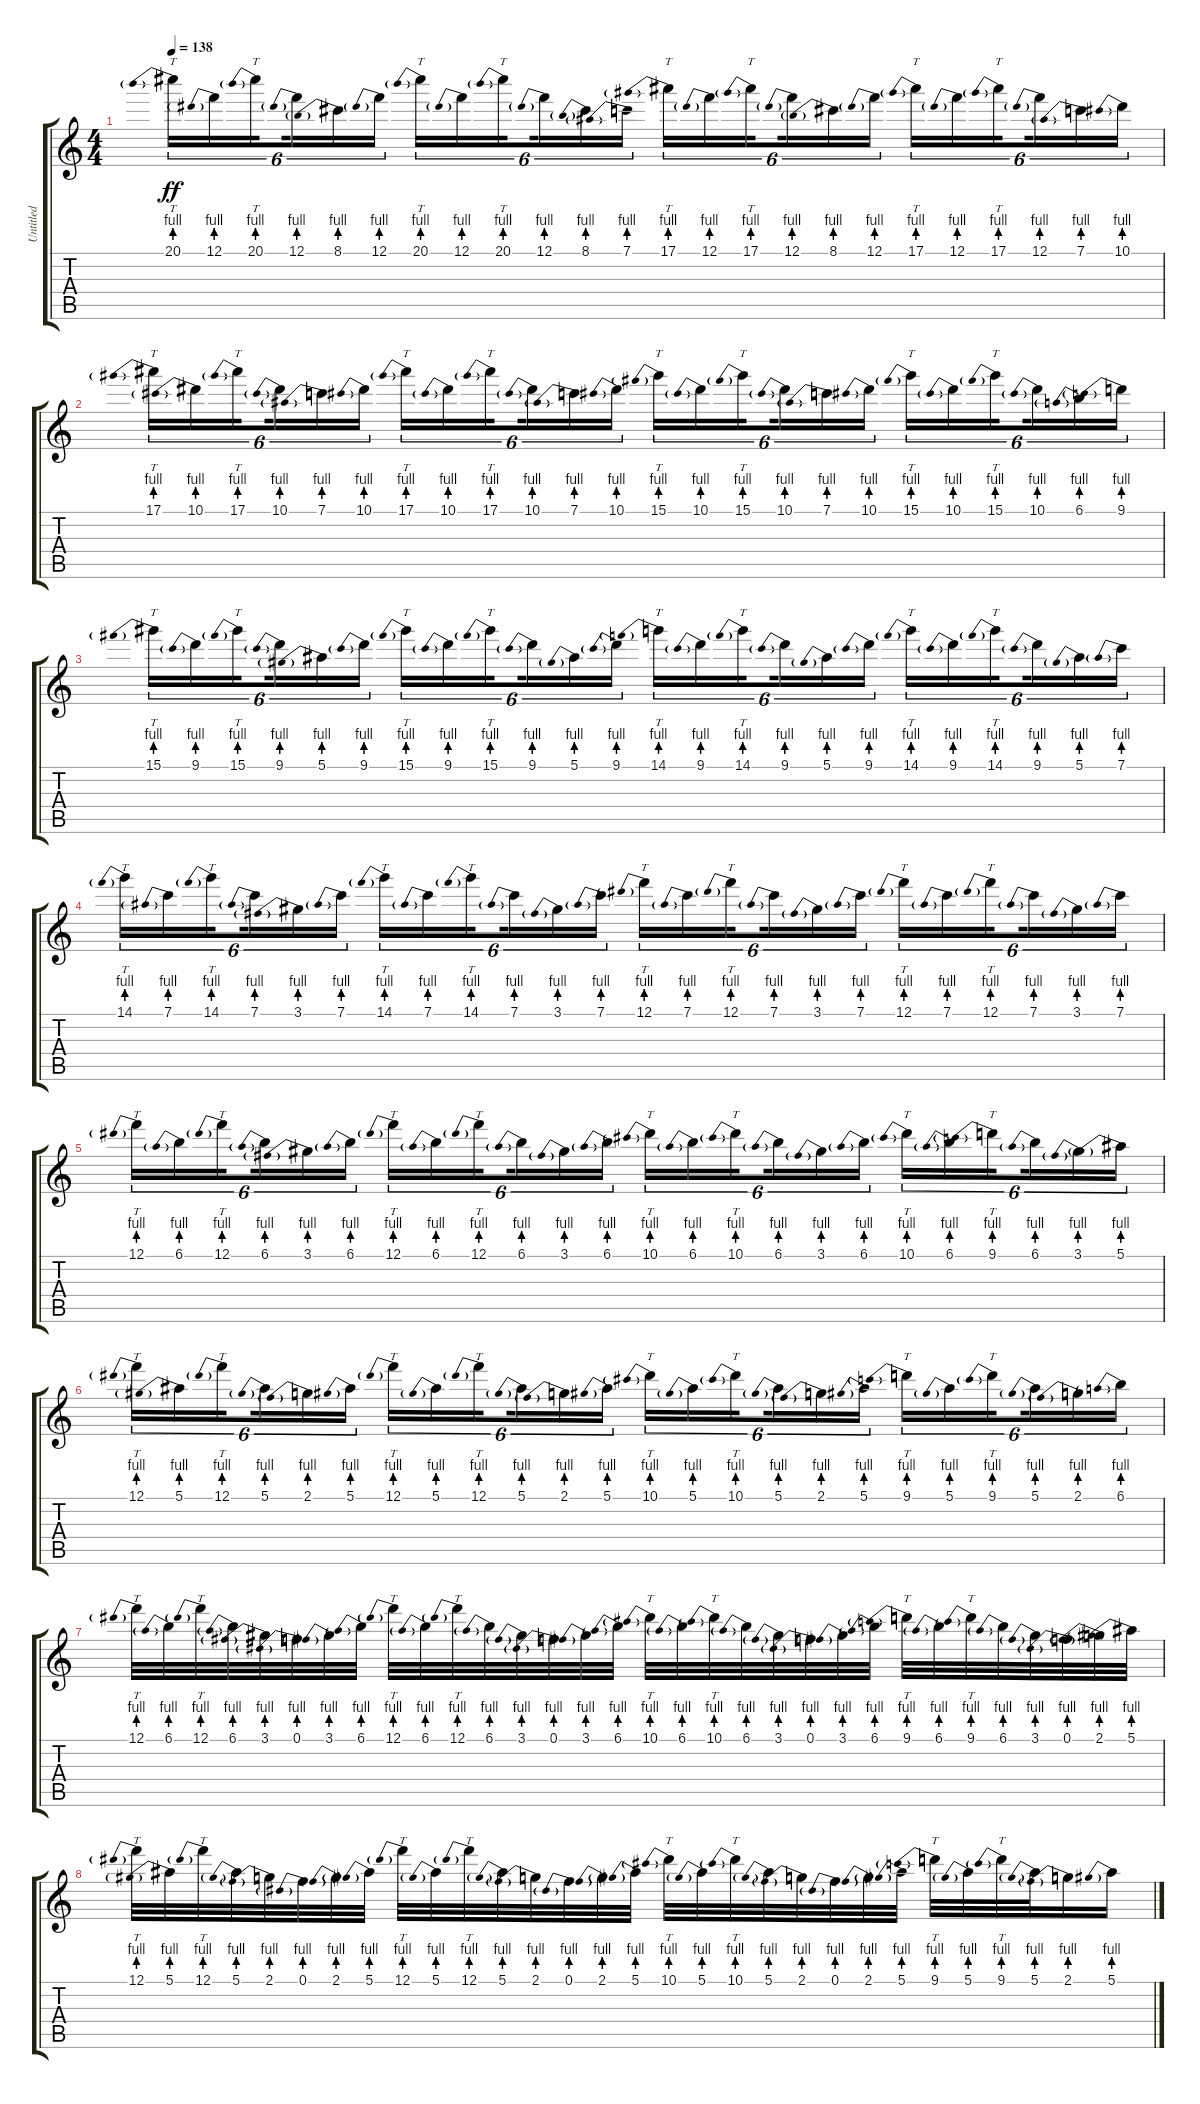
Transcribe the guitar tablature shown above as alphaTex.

\track ("Untitled" "Untitled") {instrument distortionguitar}
\staff {score tabs}
\tuning (Eb4 Bb3 Gb3 Db3 Ab2 Db2) {hide}
\ts (4 4)
\tempo 138
\clef g2
\ks c
20.1{be (prebend 0 4 60 4)}.16{tt tu (6 4) dy ff} 12.1{be (prebend 0 4 60 4)}.16{tu (6 4)} 20.1{be (prebend 0 4 60 4)}.16{tt tu (6 4) beam splitsecondary} 12.1{be (prebend 0 4 60 4)}.16{tu (6 4)} 8.1{be (prebend 0 4 60 4)}.16{tu (6 4)} 12.1{be (prebend 0 4 60 4)}.16{tu (6 4)} 20.1{be (prebend 0 4 60 4)}.16{tt tu (6 4)} 12.1{be (prebend 0 4 60 4)}.16{tu (6 4)} 20.1{be (prebend 0 4 60 4)}.16{tt tu (6 4) beam splitsecondary} 12.1{be (prebend 0 4 60 4)}.16{tu (6 4)} 8.1{be (prebend 0 4 60 4)}.16{tu (6 4)} 7.1{be (prebend 0 4 60 4)}.16{tu (6 4)} 17.1{be (prebend 0 4 60 4)}.16{tt tu (6 4)} 12.1{be (prebend 0 4 60 4)}.16{tu (6 4)} 17.1{be (prebend 0 4 60 4)}.16{tt tu (6 4) beam splitsecondary} 12.1{be (prebend 0 4 60 4)}.16{tu (6 4)} 8.1{be (prebend 0 4 60 4)}.16{tu (6 4)} 12.1{be (prebend 0 4 60 4)}.16{tu (6 4)} 17.1{be (prebend 0 4 60 4)}.16{tt tu (6 4)} 12.1{be (prebend 0 4 60 4)}.16{tu (6 4)} 17.1{be (prebend 0 4 60 4)}.16{tt tu (6 4) beam splitsecondary} 12.1{be (prebend 0 4 60 4)}.16{tu (6 4)} 7.1{be (prebend 0 4 60 4)}.16{tu (6 4)} 10.1{be (prebend 0 4 60 4)}.16{tu (6 4)} |
17.1{be (prebend 0 4 60 4)}.16{tt tu (6 4)} 10.1{be (prebend 0 4 60 4)}.16{tu (6 4)} 17.1{be (prebend 0 4 60 4)}.16{tt tu (6 4) beam splitsecondary} 10.1{be (prebend 0 4 60 4)}.16{tu (6 4)} 7.1{be (prebend 0 4 60 4)}.16{tu (6 4)} 10.1{be (prebend 0 4 60 4)}.16{tu (6 4)} 17.1{be (prebend 0 4 60 4)}.16{tt tu (6 4)} 10.1{be (prebend 0 4 60 4)}.16{tu (6 4)} 17.1{be (prebend 0 4 60 4)}.16{tt tu (6 4) beam splitsecondary} 10.1{be (prebend 0 4 60 4)}.16{tu (6 4)} 7.1{be (prebend 0 4 60 4)}.16{tu (6 4)} 10.1{be (prebend 0 4 60 4)}.16{tu (6 4)} 15.1{be (prebend 0 4 60 4)}.16{tt tu (6 4)} 10.1{be (prebend 0 4 60 4)}.16{tu (6 4)} 15.1{be (prebend 0 4 60 4)}.16{tt tu (6 4) beam splitsecondary} 10.1{be (prebend 0 4 60 4)}.16{tu (6 4)} 7.1{be (prebend 0 4 60 4)}.16{tu (6 4)} 10.1{be (prebend 0 4 60 4)}.16{tu (6 4)} 15.1{be (prebend 0 4 60 4)}.16{tt tu (6 4)} 10.1{be (prebend 0 4 60 4)}.16{tu (6 4)} 15.1{be (prebend 0 4 60 4)}.16{tt tu (6 4) beam splitsecondary} 10.1{be (prebend 0 4 60 4)}.16{tu (6 4)} 6.1{be (prebend 0 4 60 4)}.16{tu (6 4)} 9.1{be (prebend 0 4 60 4)}.16{tu (6 4)} |
15.1{be (prebend 0 4 60 4)}.16{tt tu (6 4)} 9.1{be (prebend 0 4 60 4)}.16{tu (6 4)} 15.1{be (prebend 0 4 60 4)}.16{tt tu (6 4) beam splitsecondary} 9.1{be (prebend 0 4 60 4)}.16{tu (6 4)} 5.1{be (prebend 0 4 60 4)}.16{tu (6 4)} 9.1{be (prebend 0 4 60 4)}.16{tu (6 4)} 15.1{be (prebend 0 4 60 4)}.16{tt tu (6 4)} 9.1{be (prebend 0 4 60 4)}.16{tu (6 4)} 15.1{be (prebend 0 4 60 4)}.16{tt tu (6 4) beam splitsecondary} 9.1{be (prebend 0 4 60 4)}.16{tu (6 4)} 5.1{be (prebend 0 4 60 4)}.16{tu (6 4)} 9.1{be (prebend 0 4 60 4)}.16{tu (6 4)} 14.1{be (prebend 0 4 60 4)}.16{tt tu (6 4)} 9.1{be (prebend 0 4 60 4)}.16{tu (6 4)} 14.1{be (prebend 0 4 60 4)}.16{tt tu (6 4) beam splitsecondary} 9.1{be (prebend 0 4 60 4)}.16{tu (6 4)} 5.1{be (prebend 0 4 60 4)}.16{tu (6 4)} 9.1{be (prebend 0 4 60 4)}.16{tu (6 4)} 14.1{be (prebend 0 4 60 4)}.16{tt tu (6 4)} 9.1{be (prebend 0 4 60 4)}.16{tu (6 4)} 14.1{be (prebend 0 4 60 4)}.16{tt tu (6 4) beam splitsecondary} 9.1{be (prebend 0 4 60 4)}.16{tu (6 4)} 5.1{be (prebend 0 4 60 4)}.16{tu (6 4)} 7.1{be (prebend 0 4 60 4)}.16{tu (6 4)} |
14.1{be (prebend 0 4 60 4)}.16{tt tu (6 4)} 7.1{be (prebend 0 4 60 4)}.16{tu (6 4)} 14.1{be (prebend 0 4 60 4)}.16{tt tu (6 4) beam splitsecondary} 7.1{be (prebend 0 4 60 4)}.16{tu (6 4)} 3.1{be (prebend 0 4 60 4)}.16{tu (6 4)} 7.1{be (prebend 0 4 60 4)}.16{tu (6 4)} 14.1{be (prebend 0 4 60 4)}.16{tt tu (6 4)} 7.1{be (prebend 0 4 60 4)}.16{tu (6 4)} 14.1{be (prebend 0 4 60 4)}.16{tt tu (6 4) beam splitsecondary} 7.1{be (prebend 0 4 60 4)}.16{tu (6 4)} 3.1{be (prebend 0 4 60 4)}.16{tu (6 4)} 7.1{be (prebend 0 4 60 4)}.16{tu (6 4)} 12.1{be (prebend 0 4 60 4)}.16{tt tu (6 4)} 7.1{be (prebend 0 4 60 4)}.16{tu (6 4)} 12.1{be (prebend 0 4 60 4)}.16{tt tu (6 4) beam splitsecondary} 7.1{be (prebend 0 4 60 4)}.16{tu (6 4)} 3.1{be (prebend 0 4 60 4)}.16{tu (6 4)} 7.1{be (prebend 0 4 60 4)}.16{tu (6 4)} 12.1{be (prebend 0 4 60 4)}.16{tt tu (6 4)} 7.1{be (prebend 0 4 60 4)}.16{tu (6 4)} 12.1{be (prebend 0 4 60 4)}.16{tt tu (6 4) beam splitsecondary} 7.1{be (prebend 0 4 60 4)}.16{tu (6 4)} 3.1{be (prebend 0 4 60 4)}.16{tu (6 4)} 7.1{be (prebend 0 4 60 4)}.16{tu (6 4)} |
12.1{be (prebend 0 4 60 4)}.16{tt tu (6 4)} 6.1{be (prebend 0 4 60 4)}.16{tu (6 4)} 12.1{be (prebend 0 4 60 4)}.16{tt tu (6 4) beam splitsecondary} 6.1{be (prebend 0 4 60 4)}.16{tu (6 4)} 3.1{be (prebend 0 4 60 4)}.16{tu (6 4)} 6.1{be (prebend 0 4 60 4)}.16{tu (6 4)} 12.1{be (prebend 0 4 60 4)}.16{tt tu (6 4)} 6.1{be (prebend 0 4 60 4)}.16{tu (6 4)} 12.1{be (prebend 0 4 60 4)}.16{tt tu (6 4) beam splitsecondary} 6.1{be (prebend 0 4 60 4)}.16{tu (6 4)} 3.1{be (prebend 0 4 60 4)}.16{tu (6 4)} 6.1{be (prebend 0 4 60 4)}.16{tu (6 4)} 10.1{be (prebend 0 4 60 4)}.16{tt tu (6 4)} 6.1{be (prebend 0 4 60 4)}.16{tu (6 4)} 10.1{be (prebend 0 4 60 4)}.16{tt tu (6 4) beam splitsecondary} 6.1{be (prebend 0 4 60 4)}.16{tu (6 4)} 3.1{be (prebend 0 4 60 4)}.16{tu (6 4)} 6.1{be (prebend 0 4 60 4)}.16{tu (6 4)} 10.1{be (prebend 0 4 60 4)}.16{tt tu (6 4)} 6.1{be (prebend 0 4 60 4)}.16{tu (6 4)} 9.1{be (prebend 0 4 60 4)}.16{tt tu (6 4) beam splitsecondary} 6.1{be (prebend 0 4 60 4)}.16{tu (6 4)} 3.1{be (prebend 0 4 60 4)}.16{tu (6 4)} 5.1{be (prebend 0 4 60 4)}.16{tu (6 4)} |
12.1{be (prebend 0 4 60 4)}.16{tt tu (6 4)} 5.1{be (prebend 0 4 60 4)}.16{tu (6 4)} 12.1{be (prebend 0 4 60 4)}.16{tt tu (6 4) beam splitsecondary} 5.1{be (prebend 0 4 60 4)}.16{tu (6 4)} 2.1{be (prebend 0 4 60 4)}.16{tu (6 4)} 5.1{be (prebend 0 4 60 4)}.16{tu (6 4)} 12.1{be (prebend 0 4 60 4)}.16{tt tu (6 4)} 5.1{be (prebend 0 4 60 4)}.16{tu (6 4)} 12.1{be (prebend 0 4 60 4)}.16{tt tu (6 4) beam splitsecondary} 5.1{be (prebend 0 4 60 4)}.16{tu (6 4)} 2.1{be (prebend 0 4 60 4)}.16{tu (6 4)} 5.1{be (prebend 0 4 60 4)}.16{tu (6 4)} 10.1{be (prebend 0 4 60 4)}.16{tt tu (6 4)} 5.1{be (prebend 0 4 60 4)}.16{tu (6 4)} 10.1{be (prebend 0 4 60 4)}.16{tt tu (6 4) beam splitsecondary} 5.1{be (prebend 0 4 60 4)}.16{tu (6 4)} 2.1{be (prebend 0 4 60 4)}.16{tu (6 4)} 5.1{be (prebend 0 4 60 4)}.16{tu (6 4)} 9.1{be (prebend 0 4 60 4)}.16{tt tu (6 4)} 5.1{be (prebend 0 4 60 4)}.16{tu (6 4)} 9.1{be (prebend 0 4 60 4)}.16{tt tu (6 4) beam splitsecondary} 5.1{be (prebend 0 4 60 4)}.16{tu (6 4)} 2.1{be (prebend 0 4 60 4)}.16{tu (6 4)} 6.1{be (prebend 0 4 60 4)}.16{tu (6 4)} |
12.1{be (prebend 0 4 60 4)}.32{tt} 6.1{be (prebend 0 4 60 4)}.32 12.1{be (prebend 0 4 60 4)}.32{tt} 6.1{be (prebend 0 4 60 4)}.32 3.1{be (prebend 0 4 60 4)}.32 0.1{be (prebend 0 4 60 4)}.32 3.1{be (prebend 0 4 60 4)}.32 6.1{be (prebend 0 4 60 4)}.32 12.1{be (prebend 0 4 60 4)}.32{tt} 6.1{be (prebend 0 4 60 4)}.32 12.1{be (prebend 0 4 60 4)}.32{tt} 6.1{be (prebend 0 4 60 4)}.32 3.1{be (prebend 0 4 60 4)}.32 0.1{be (prebend 0 4 60 4)}.32 3.1{be (prebend 0 4 60 4)}.32 6.1{be (prebend 0 4 60 4)}.32 10.1{be (prebend 0 4 60 4)}.32{tt} 6.1{be (prebend 0 4 60 4)}.32 10.1{be (prebend 0 4 60 4)}.32{tt} 6.1{be (prebend 0 4 60 4)}.32 3.1{be (prebend 0 4 60 4)}.32 0.1{be (prebend 0 4 60 4)}.32 3.1{be (prebend 0 4 60 4)}.32 6.1{be (prebend 0 4 60 4)}.32 9.1{be (prebend 0 4 60 4)}.32{tt} 6.1{be (prebend 0 4 60 4)}.32 9.1{be (prebend 0 4 60 4)}.32{tt} 6.1{be (prebend 0 4 60 4)}.32 3.1{be (prebend 0 4 60 4)}.32 0.1{be (prebend 0 4 60 4)}.32 2.1{be (prebend 0 4 60 4)}.32 5.1{be (prebend 0 4 60 4)}.32 |
12.1{be (prebend 0 4 60 4)}.32{tt} 5.1{be (prebend 0 4 60 4)}.32 12.1{be (prebend 0 4 60 4)}.32{tt} 5.1{be (prebend 0 4 60 4)}.32 2.1{be (prebend 0 4 60 4)}.32 0.1{be (prebend 0 4 60 4)}.32 2.1{be (prebend 0 4 60 4)}.32 5.1{be (prebend 0 4 60 4)}.32 12.1{be (prebend 0 4 60 4)}.32{tt} 5.1{be (prebend 0 4 60 4)}.32 12.1{be (prebend 0 4 60 4)}.32{tt} 5.1{be (prebend 0 4 60 4)}.32 2.1{be (prebend 0 4 60 4)}.32 0.1{be (prebend 0 4 60 4)}.32 2.1{be (prebend 0 4 60 4)}.32 5.1{be (prebend 0 4 60 4)}.32 10.1{be (prebend 0 4 60 4)}.32{tt} 5.1{be (prebend 0 4 60 4)}.32 10.1{be (prebend 0 4 60 4)}.32{tt} 5.1{be (prebend 0 4 60 4)}.32 2.1{be (prebend 0 4 60 4)}.32 0.1{be (prebend 0 4 60 4)}.32 2.1{be (prebend 0 4 60 4)}.32 5.1{be (prebend 0 4 60 4)}.32 9.1{be (prebend 0 4 60 4)}.32{tt} 5.1{be (prebend 0 4 60 4)}.32 9.1{be (prebend 0 4 60 4)}.32{tt} 5.1{be (prebend 0 4 60 4)}.32 2.1{be (prebend 0 4 60 4)}.16 5.1{be (prebend 0 4 60 4)}.16
